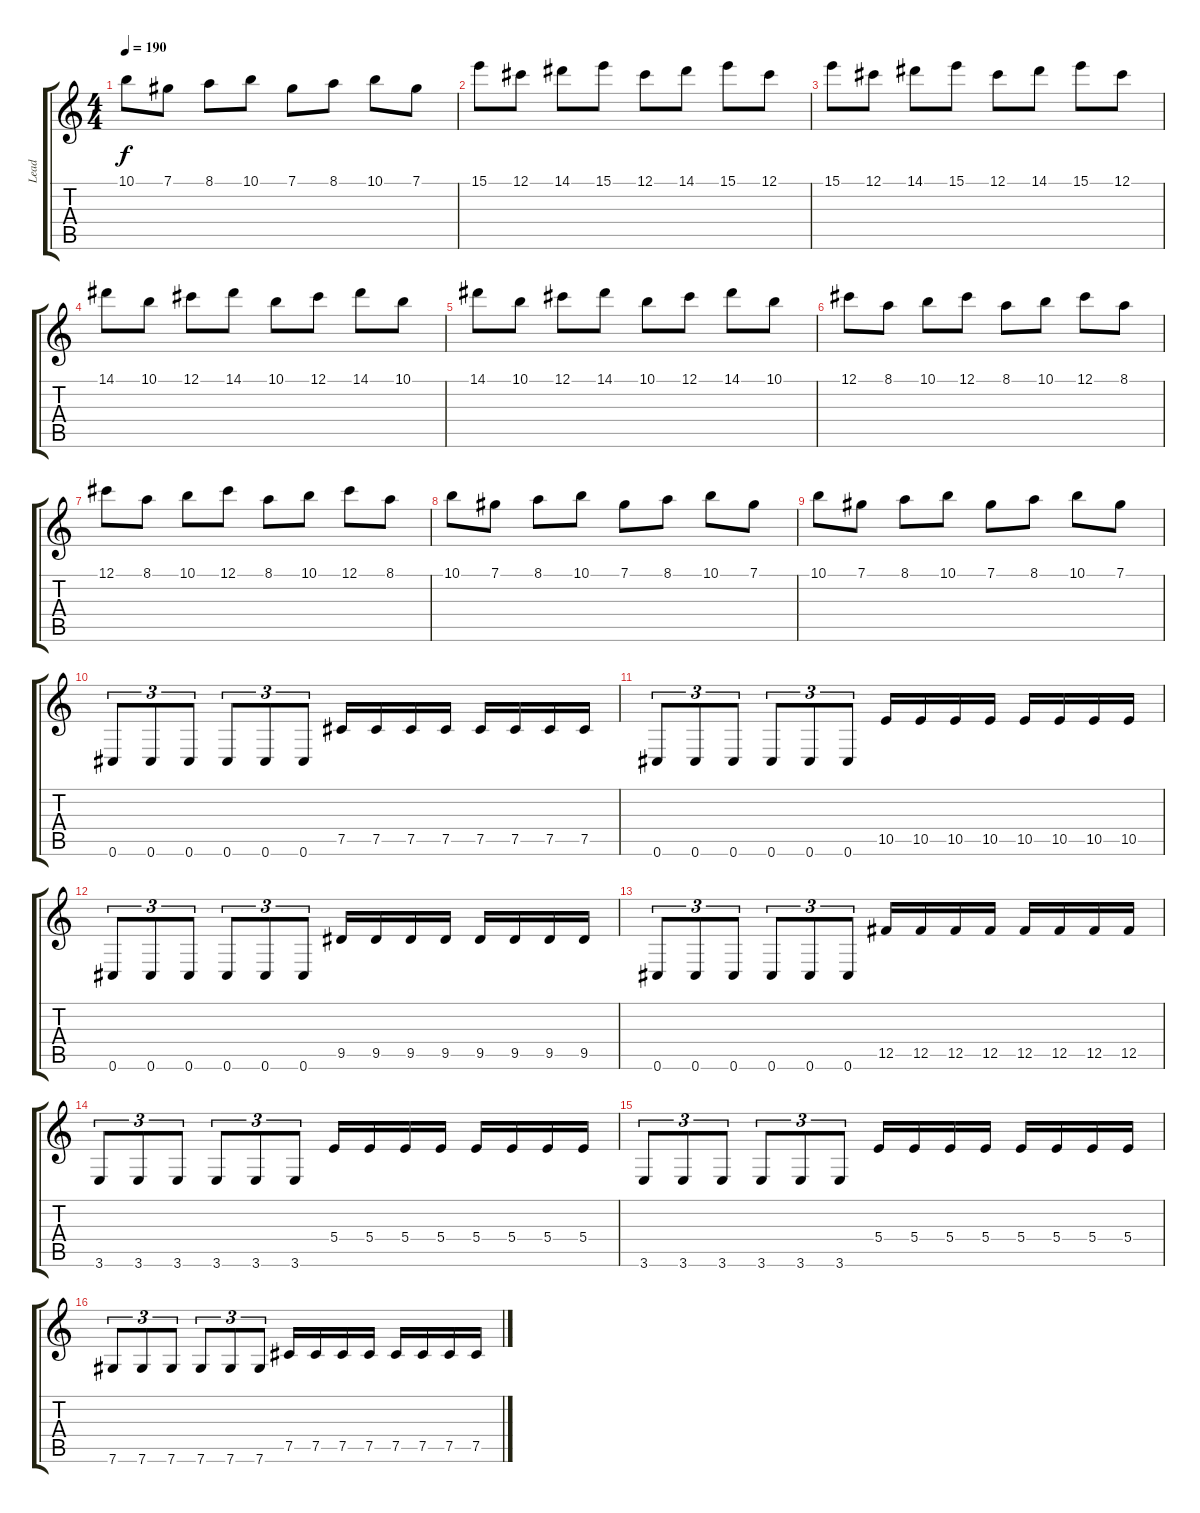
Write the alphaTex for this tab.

\track ("Lead" "Lead") {instrument distortionguitar}
\staff {score tabs}
\tuning (Db4 Ab3 E3 B2 Gb2 Db2) {hide}
\ts (4 4)
\tempo 190
\clef g2
\ks c
10.1.8{dy f} 7.1.8 8.1.8 10.1.8 7.1.8 8.1.8 10.1.8 7.1.8 |
15.1.8 12.1.8 14.1.8 15.1.8 12.1.8 14.1.8 15.1.8 12.1.8 |
15.1.8 12.1.8 14.1.8 15.1.8 12.1.8 14.1.8 15.1.8 12.1.8 |
14.1.8 10.1.8 12.1.8 14.1.8 10.1.8 12.1.8 14.1.8 10.1.8 |
14.1.8 10.1.8 12.1.8 14.1.8 10.1.8 12.1.8 14.1.8 10.1.8 |
12.1.8 8.1.8 10.1.8 12.1.8 8.1.8 10.1.8 12.1.8 8.1.8 |
12.1.8 8.1.8 10.1.8 12.1.8 8.1.8 10.1.8 12.1.8 8.1.8 |
10.1.8 7.1.8 8.1.8 10.1.8 7.1.8 8.1.8 10.1.8 7.1.8 |
10.1.8 7.1.8 8.1.8 10.1.8 7.1.8 8.1.8 10.1.8 7.1.8 |
0.6.8{tu (3 2)} 0.6.8{tu (3 2)} 0.6.8{tu (3 2)} 0.6.8{tu (3 2)} 0.6.8{tu (3 2)} 0.6.8{tu (3 2)} 7.5.16 7.5.16 7.5.16 7.5.16 7.5.16 7.5.16 7.5.16 7.5.16 |
0.6.8{tu (3 2)} 0.6.8{tu (3 2)} 0.6.8{tu (3 2)} 0.6.8{tu (3 2)} 0.6.8{tu (3 2)} 0.6.8{tu (3 2)} 10.5.16 10.5.16 10.5.16 10.5.16 10.5.16 10.5.16 10.5.16 10.5.16 |
0.6.8{tu (3 2)} 0.6.8{tu (3 2)} 0.6.8{tu (3 2)} 0.6.8{tu (3 2)} 0.6.8{tu (3 2)} 0.6.8{tu (3 2)} 9.5.16 9.5.16 9.5.16 9.5.16 9.5.16 9.5.16 9.5.16 9.5.16 |
0.6.8{tu (3 2)} 0.6.8{tu (3 2)} 0.6.8{tu (3 2)} 0.6.8{tu (3 2)} 0.6.8{tu (3 2)} 0.6.8{tu (3 2)} 12.5.16 12.5.16 12.5.16 12.5.16 12.5.16 12.5.16 12.5.16 12.5.16 |
3.6.8{tu (3 2)} 3.6.8{tu (3 2)} 3.6.8{tu (3 2)} 3.6.8{tu (3 2)} 3.6.8{tu (3 2)} 3.6.8{tu (3 2)} 5.4.16 5.4.16 5.4.16 5.4.16 5.4.16 5.4.16 5.4.16 5.4.16 |
3.6.8{tu (3 2)} 3.6.8{tu (3 2)} 3.6.8{tu (3 2)} 3.6.8{tu (3 2)} 3.6.8{tu (3 2)} 3.6.8{tu (3 2)} 5.4.16 5.4.16 5.4.16 5.4.16 5.4.16 5.4.16 5.4.16 5.4.16 |
7.6.8{tu (3 2)} 7.6.8{tu (3 2)} 7.6.8{tu (3 2)} 7.6.8{tu (3 2)} 7.6.8{tu (3 2)} 7.6.8{tu (3 2)} 7.5.16 7.5.16 7.5.16 7.5.16 7.5.16 7.5.16 7.5.16 7.5.16
